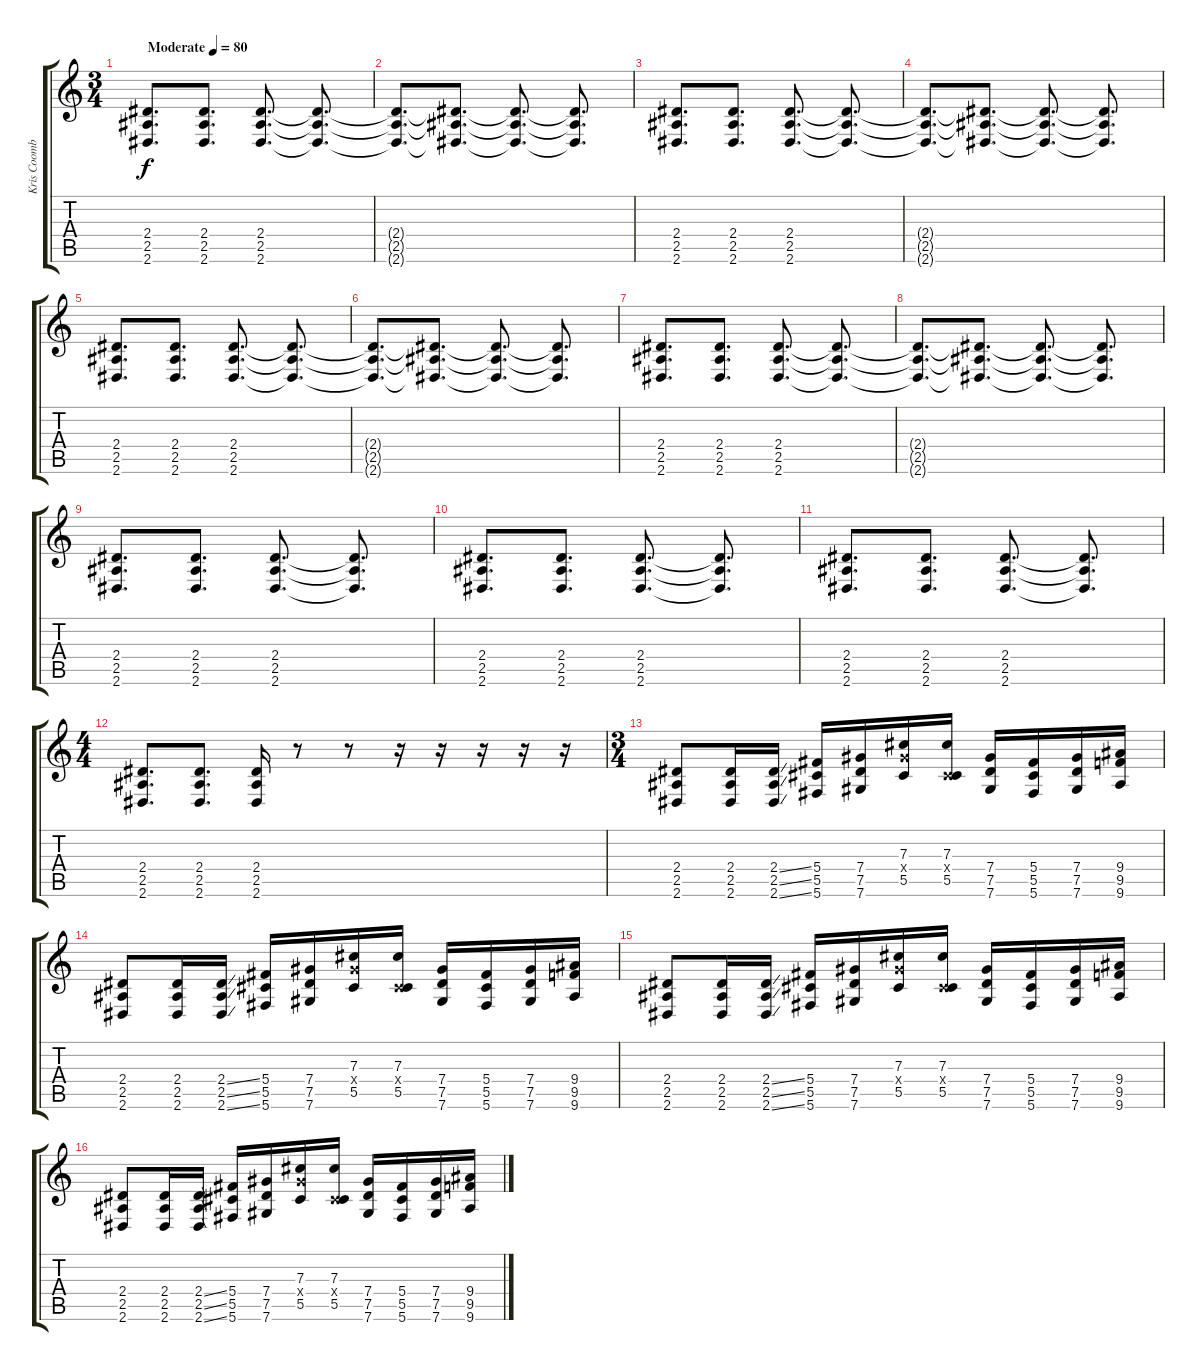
\track ("Kris Coombs " "Kris Coomb") {instrument distortionguitar}
\staff {score tabs}
\tuning (Eb4 Bb3 Gb3 Db3 Ab2 Db2) {hide}
\ts (3 4)
\tempo (80 "Moderate")
\clef g2
\ks c
(2.4 2.5 2.6).8{d dy f instrument distortionguitar} (2.4 2.5 2.6).8{d} (2.4 2.5 2.6).8{d} (2.4{t} 2.5{t} 2.6{t}).8{d} |
(2.4{t} 2.5{t} 2.6{t}).8{d} (2.4{t} 2.5{t} 2.6{t}).8{d} (2.4{t} 2.5{t} 2.6{t}).8{d} (2.4{t} 2.5{t} 2.6{t}).8{d} |
(2.4 2.5 2.6).8{d} (2.4 2.5 2.6).8{d} (2.4 2.5 2.6).8{d} (2.4{t} 2.5{t} 2.6{t}).8{d} |
(2.4{t} 2.5{t} 2.6{t}).8{d} (2.4{t} 2.5{t} 2.6{t}).8{d} (2.4{t} 2.5{t} 2.6{t}).8{d} (2.4{t} 2.5{t} 2.6{t}).8{d} |
(2.4 2.5 2.6).8{d} (2.4 2.5 2.6).8{d} (2.4 2.5 2.6).8{d} (2.4{t} 2.5{t} 2.6{t}).8{d} |
(2.4{t} 2.5{t} 2.6{t}).8{d} (2.4{t} 2.5{t} 2.6{t}).8{d} (2.4{t} 2.5{t} 2.6{t}).8{d} (2.4{t} 2.5{t} 2.6{t}).8{d} |
(2.4 2.5 2.6).8{d} (2.4 2.5 2.6).8{d} (2.4 2.5 2.6).8{d} (2.4{t} 2.5{t} 2.6{t}).8{d} |
(2.4{t} 2.5{t} 2.6{t}).8{d} (2.4{t} 2.5{t} 2.6{t}).8{d} (2.4{t} 2.5{t} 2.6{t}).8{d} (2.4{t} 2.5{t} 2.6{t}).8{d} |
(2.4 2.5 2.6).8{d} (2.4 2.5 2.6).8{d} (2.4 2.5 2.6).8{d} (2.4{t} 2.5{t} 2.6{t}).8{d} |
(2.4 2.5 2.6).8{d} (2.4 2.5 2.6).8{d} (2.4 2.5 2.6).8{d} (2.4{t} 2.5{t} 2.6{t}).8{d} |
(2.4 2.5 2.6).8{d} (2.4 2.5 2.6).8{d} (2.4 2.5 2.6).8{d} (2.4{t} 2.5{t} 2.6{t}).8{d} |
\ts (4 4)
(2.4 2.5 2.6).8{d} (2.4 2.5 2.6).8{d} (2.4 2.5 2.6).16 r.8 r.8 r.16 r.16 r.16 r.16 r.16 |
\ts (3 4)
(2.4 2.5 2.6).8 (2.4 2.5 2.6).16 (2.4{ss} 2.5{ss} 2.6{ss}).16 (5.4 5.5 5.6).16 (7.4 7.5 7.6).16 (7.3 7.4{x} 5.5).16 (7.3 0.4{x} 5.5).16 (7.4 7.5 7.6).16 (5.4 5.5 5.6).16 (7.4 7.5 7.6).16 (9.4 9.5 9.6).16 |
(2.4 2.5 2.6).8 (2.4 2.5 2.6).16 (2.4{ss} 2.5{ss} 2.6{ss}).16 (5.4 5.5 5.6).16 (7.4 7.5 7.6).16 (7.3 7.4{x} 5.5).16 (7.3 0.4{x} 5.5).16 (7.4 7.5 7.6).16 (5.4 5.5 5.6).16 (7.4 7.5 7.6).16 (9.4 9.5 9.6).16 |
(2.4 2.5 2.6).8 (2.4 2.5 2.6).16 (2.4{ss} 2.5{ss} 2.6{ss}).16 (5.4 5.5 5.6).16 (7.4 7.5 7.6).16 (7.3 7.4{x} 5.5).16 (7.3 0.4{x} 5.5).16 (7.4 7.5 7.6).16 (5.4 5.5 5.6).16 (7.4 7.5 7.6).16 (9.4 9.5 9.6).16 |
(2.4 2.5 2.6).8 (2.4 2.5 2.6).16 (2.4{ss} 2.5{ss} 2.6{ss}).16 (5.4 5.5 5.6).16 (7.4 7.5 7.6).16 (7.3 7.4{x} 5.5).16 (7.3 0.4{x} 5.5).16 (7.4 7.5 7.6).16 (5.4 5.5 5.6).16 (7.4 7.5 7.6).16 (9.4 9.5 9.6).16
